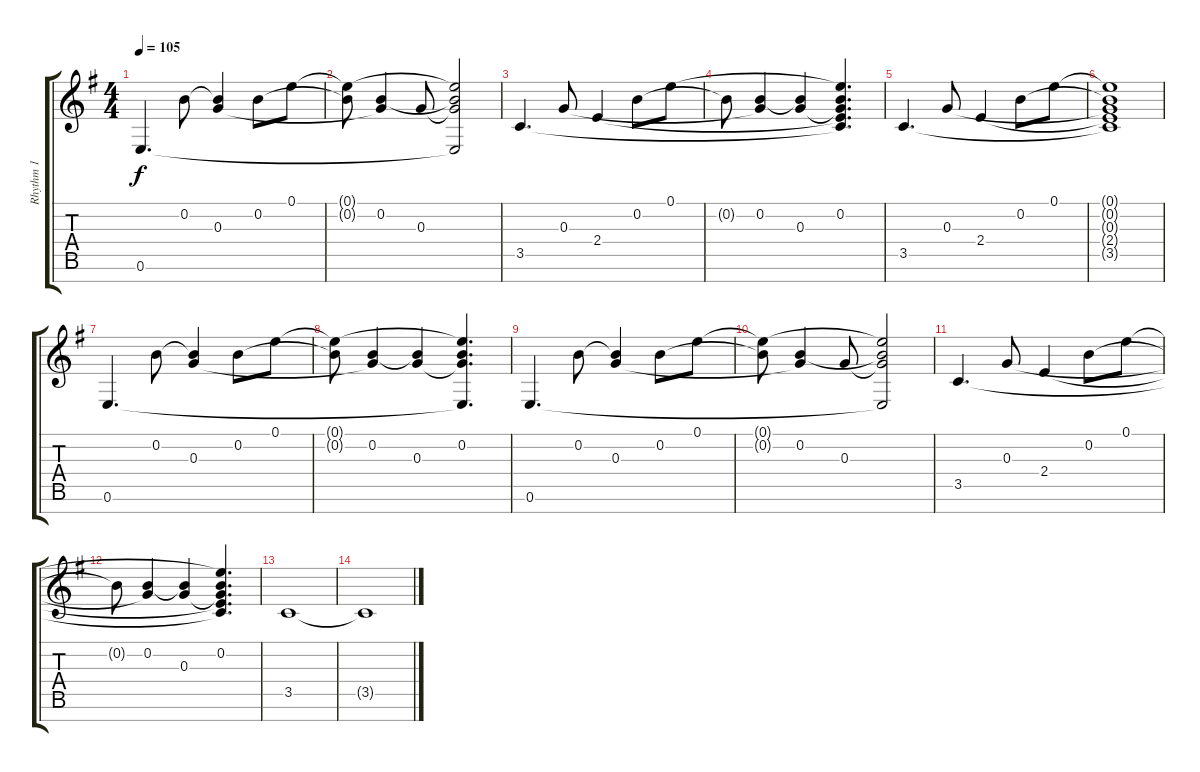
\track ("Rhythm 1" "Rhythm 1") {instrument acousticguitarsteel}
\staff {score tabs}
\tuning (E4 B3 G3 D3 A2 E2 B1) {hide}
\ts (4 4)
\tempo 105
\clef g2
\ks eminor
0.6.4{d dy f} 0.2.8 (0.2{t} 0.3).4 0.2.8 0.1.8 |
(0.1{t} 0.2{t}).8 (0.2 0.3{t}).4 0.3.8 (0.1{t} 0.2{t} 0.3{t} 0.6{t}).2 |
3.5.4{d} 0.3.8 2.4.4 0.2.8 0.1.8 |
0.2{t}.8 (0.2 0.3{t}).4 (0.2{t} 0.3).4 (0.1{t} 0.2 0.3{t} 2.4{t} 3.5{t}).4{d} |
3.5.4{d} 0.3.8 2.4.4 0.2.8 0.1.8 |
(0.1{t} 0.2{t} 0.3{t} 2.4{t} 3.5{t}).1 |
0.6.4{d} 0.2.8 (0.2{t} 0.3).4 0.2.8 0.1.8 |
(0.1{t} 0.2{t}).8 (0.2 0.3{t}).4 (0.2{t} 0.3).4 (0.1{t} 0.2 0.3{t} 0.6{t}).4{d} |
0.6.4{d} 0.2.8 (0.2{t} 0.3).4 0.2.8 0.1.8 |
(0.1{t} 0.2{t}).8 (0.2 0.3{t}).4 0.3.8 (0.1{t} 0.2{t} 0.3{t} 0.6{t}).2 |
3.5.4{d} 0.3.8 2.4.4 0.2.8 0.1.8 |
0.2{t}.8 (0.2 0.3{t}).4 (0.2{t} 0.3).4 (0.1{t} 0.2 0.3{t} 2.4{t} 3.5{t}).4{d} |
3.5.1 |
3.5{t}.1
